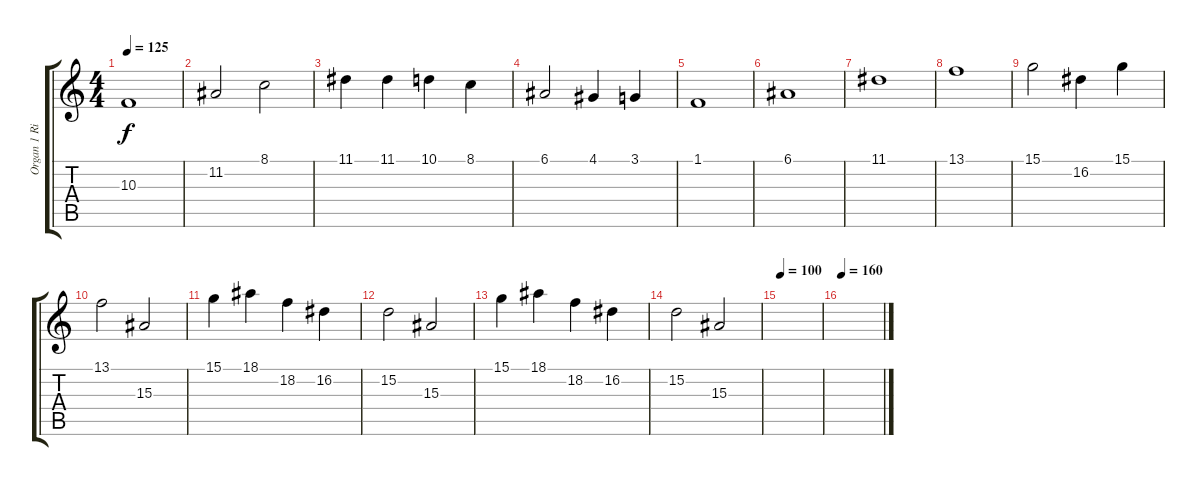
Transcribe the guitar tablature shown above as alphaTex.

\track ("Organ 1 Right (Emerson)" "Organ 1 Ri") {instrument rockorgan}
\staff {score tabs}
\tuning (E4 B3 G3 D3 A2 E2) {hide}
\ts (4 4)
\tempo 125
\clef g2
\ks c
10.3.1{dy f} |
11.2.2 8.1.2 |
11.1.4 11.1.4 10.1.4 8.1.4 |
6.1.2 4.1.4 3.1.4 |
1.1.1 |
6.1.1 |
11.1.1 |
13.1.1 |
15.1.2 16.2.4 15.1.4 |
13.1.2 15.3.2 |
15.1.4 18.1.4 18.2.4 16.2.4 |
15.2.2 15.3.2 |
15.1.4 18.1.4 18.2.4 16.2.4 |
15.2.2 15.3.2 |
\tempo 100
|
\tempo 160
